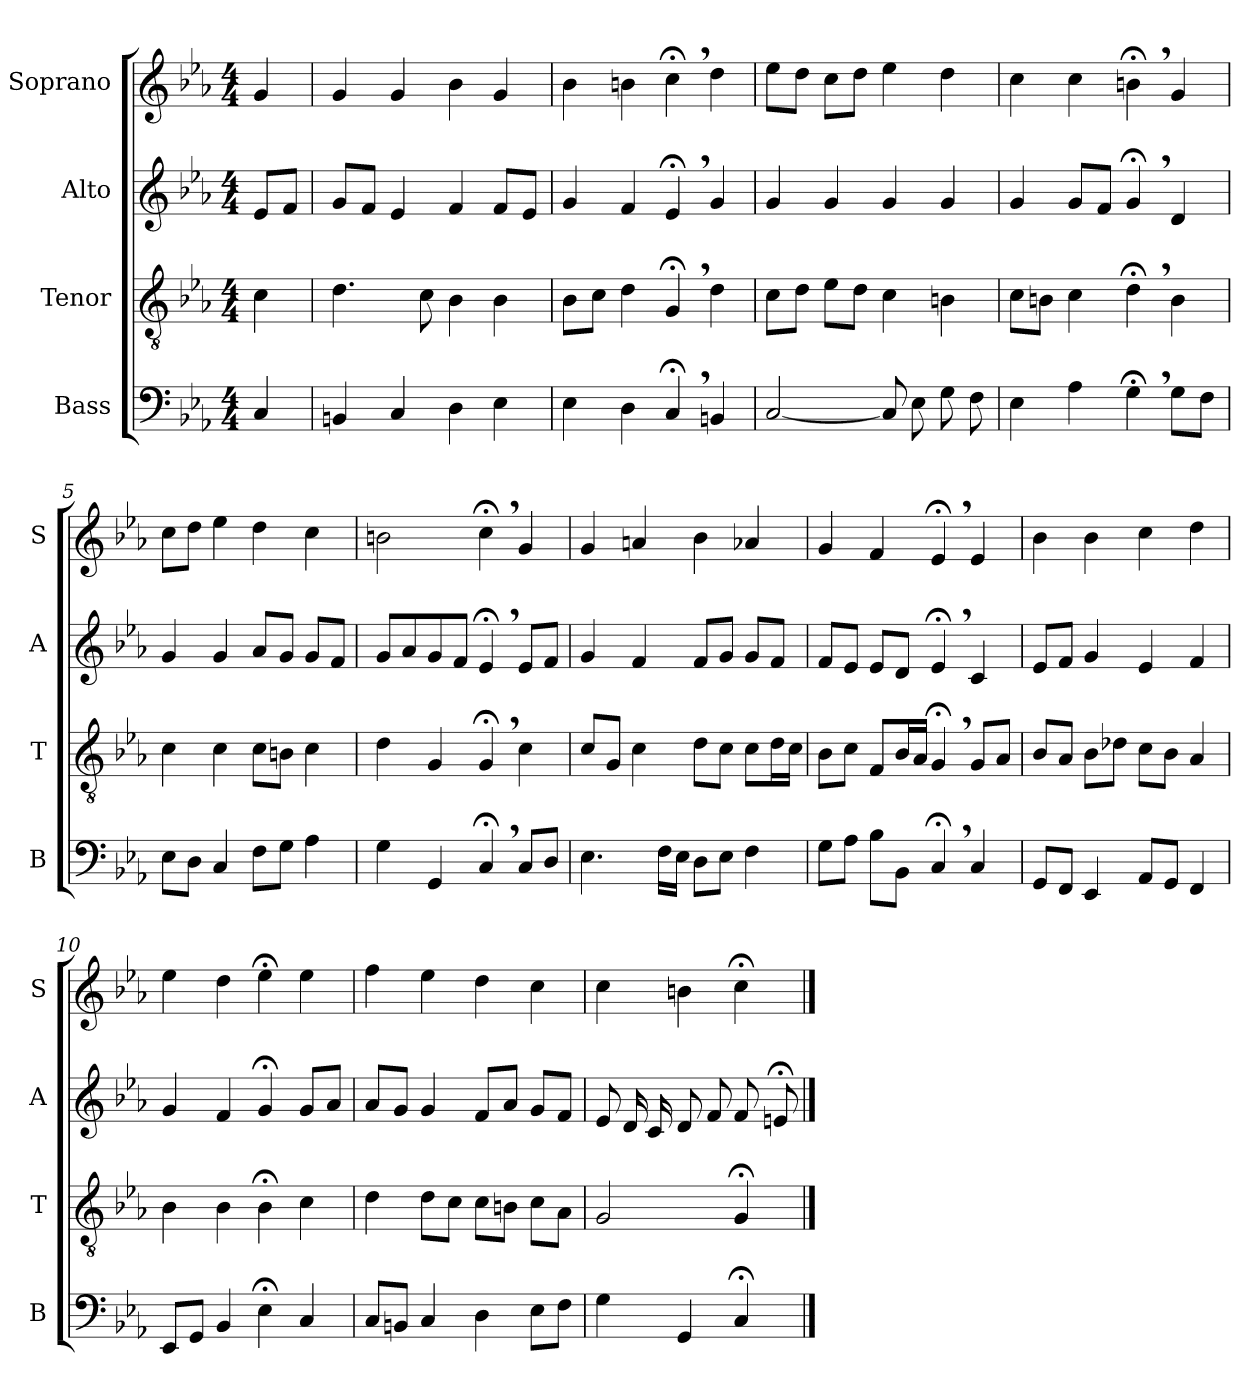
**kern	**kern	**kern	**kern
*part4	*part3	*part2	*part1
*staff4	*staff3	*staff2	*staff1
*I"Bass	*I"Tenor	*I"Alto	*I"Soprano
*I'B	*I'T	*I'A	*I'S
*clefF4	*clefGv2	*clefG2	*clefG2
*k[b-e-a-]	*k[b-e-a-]	*k[b-e-a-]	*k[b-e-a-]
*M4/4	*M4/4	*M4/4	*M4/4
=	=	=	=
4C/	4c\	8e-/L	4g/
.	.	8f/J	.
=1	=1	=1	=1
4BBn/	4.d\	8g/L	4g/
.	.	8f/J	.
4C/	.	4e-/	4g/
.	8c\	.	.
4D\	4B-\	4f/	4b-\
4E-\	4B-\	8f/L	4g/
.	.	8e-/J	.
=2	=2	=2	=2
4E-\	8B-\L	4g/	4b-\
.	8c\J	.	.
4D\	4d\	4f/	4bn\
4C;<,/	4G;<,/	4e-;<,/	4cc;<,\
4BBn/	4d\	4g/	4dd\
=3	=3	=3	=3
[2C/	8c\L	4g/	8ee-\L
.	8d\J	.	8dd\J
.	8e-\L	4g/	8cc\L
.	8d\J	.	8dd\J
8C/]	4c\	4g/	4ee-\
8E-\	.	.	.
8G\	4Bn\	4g/	4dd\
8F\	.	.	.
=4	=4	=4	=4
4E-\	8c\L	4g/	4cc\
.	8Bn\J	.	.
4A-\	4c\	8g/L	4cc\
.	.	8f/J	.
4G;<,\	4d;<,\	4g;<,/	4bn;<,\
8G\L	4B\	4d/	4g/
8F\J	.	.	.
=5	=5	=5	=5
8E-\L	4c\	4g/	8cc\L
8D\J	.	.	8dd\J
4C/	4c\	4g/	4ee-\
8F\L	8c\L	8a-/L	4dd\
8G\J	8Bn\J	8g/J	.
4A-\	4c\	8g/L	4cc\
.	.	8f/J	.
=6	=6	=6	=6
4G\	4d\	8g/L	2bn\
.	.	8a-/	.
4GG/	4G/	8g/	.
.	.	8f/J	.
4C;<,/	4G;<,/	4e-;<,/	4cc;<,\
8C/L	4c\	8e-/L	4g/
8D/J	.	8f/J	.
=7	=7	=7	=7
4.E-\	8c/L	4g/	4g/
.	8G/J	.	.
.	4c\	4f/	4an/
16F\LL	.	.	.
16E-\JJ	.	.	.
8D\L	8d\L	8f/L	4b-\
8E-\J	8c\J	8g/J	.
4F\	8c\L	8g/L	4a-X/
.	16d\L	8f/J	.
.	16c\JJ	.	.
=8	=8	=8	=8
8G\L	8B-\L	8f/L	4g/
8A-\J	8c\J	8e-/J	.
8B-\L	8F/L	8e-/L	4f/
8BB-\J	16B-/L	8d/J	.
.	16A-/JJ	.	.
4C;<,/	4G;<,/	4e-;<,/	4e-;<,/
4C/	8G/L	4c/	4e-/
.	8A-/J	.	.
=9	=9	=9	=9
8GG/L	8B-/L	8e-/L	4b-\
8FF/J	8A-/J	8f/J	.
4EE-/	8B-\L	4g/	4b-\
.	8d-X\J	.	.
8AA-/L	8c\L	4e-/	4cc\
8GG/J	8B-\J	.	.
4FF/	4A-/	4f/	4dd\
=10	=10	=10	=10
8EE-/L	4B-\	4g/	4ee-\
8GG/J	.	.	.
4BB-/	4B-\	4f/	4dd\
4E-;<\	4B-;<\	4g;</	4ee-;<\
4C/	4c\	8g/L	4ee-\
.	.	8a-/J	.
=11	=11	=11	=11
8C/L	4d\	8a-/L	4ff\
8BBn/J	.	8g/J	.
4C/	8d\L	4g/	4ee-\
.	8c\J	.	.
4D\	8c\L	8f/L	4dd\
.	8Bn\J	8a-/J	.
8E-\L	8c\L	8g/L	4cc\
8F\J	8A-\J	8f/J	.
=12	=12	=12	=12
4G\	2G/	8e-/	4cc\
.	.	16d/	.
.	.	16c/	.
4GG/	.	8d/	4bn\
.	.	8f/	.
4C;</	4G;</	8f/	4cc;<\
.	.	8en;</	.
==	==	==	==
*-	*-	*-	*-
